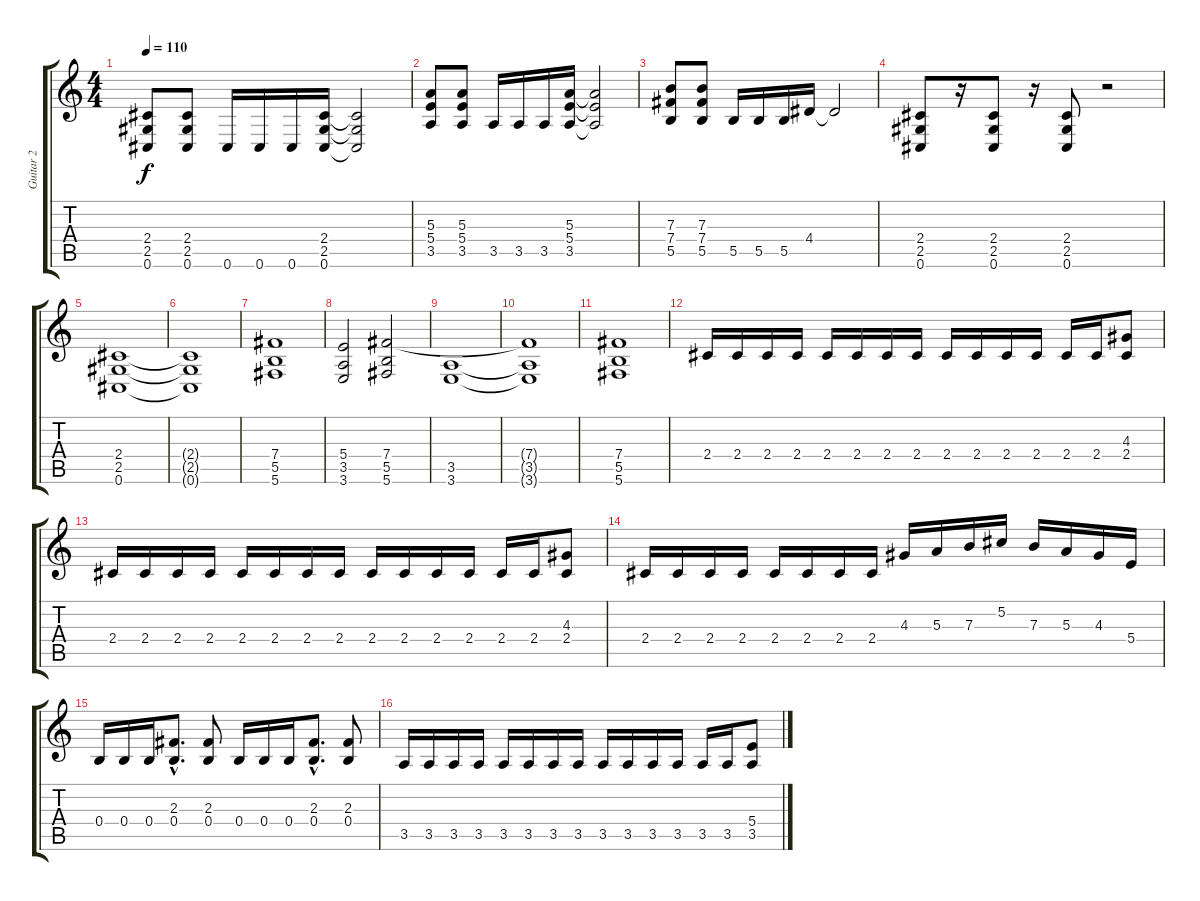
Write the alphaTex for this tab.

\track ("Guitar 2" "Guitar 2") {instrument distortionguitar}
\staff {score tabs}
\tuning (Db4 Ab3 E3 B2 Gb2 Db2) {hide}
\ts (4 4)
\tempo 110
\clef g2
\ks c
(2.4 2.5 0.6).8{dy f} (2.4 2.5 0.6).8 0.6.16 0.6.16 0.6.16 (2.4 2.5 0.6).16 (2.4{t} 2.5{t} 0.6{t}).2 |
(5.3 5.4 3.5).8 (5.3 5.4 3.5).8 3.5.16 3.5.16 3.5.16 (5.3 5.4 3.5).16 (5.3{t} 5.4{t} 3.5{t}).2 |
(7.3 7.4 5.5).8 (7.3 7.4 5.5).8 5.5.16 5.5.16 5.5.16 4.4.16 4.4{t}.2 |
(2.4 2.5 0.6).8 r.16 (2.4 2.5 0.6).8 r.16 (2.4 2.5 0.6).8 r.2 |
(2.4 2.5 0.6).1 |
(2.4{t} 2.5{t} 0.6{t}).1 |
(7.4 5.5 5.6).1 |
(5.4 3.5 3.6).2 (7.4 5.5 5.6).2 |
(3.5 3.6).1 |
(7.4{t} 3.5{t} 3.6{t}).1 |
(7.4 5.5 5.6).1 |
2.4.16 2.4.16 2.4.16 2.4.16 2.4.16 2.4.16 2.4.16 2.4.16 2.4.16 2.4.16 2.4.16 2.4.16 2.4.16 2.4.16 (4.3 2.4).8 |
2.4.16 2.4.16 2.4.16 2.4.16 2.4.16 2.4.16 2.4.16 2.4.16 2.4.16 2.4.16 2.4.16 2.4.16 2.4.16 2.4.16 (4.3 2.4).8 |
2.4.16 2.4.16 2.4.16 2.4.16 2.4.16 2.4.16 2.4.16 2.4.16 4.3.16 5.3.16 7.3.16 5.2.16 7.3.16 5.3.16 4.3.16 5.4.16 |
0.4.16 0.4.16 0.4.16 (2.3{hac} 0.4{hac}).8{d} (2.3 0.4).8 0.4.16 0.4.16 0.4.16 (2.3{hac} 0.4{hac}).8{d} (2.3 0.4).8 |
3.5.16 3.5.16 3.5.16 3.5.16 3.5.16 3.5.16 3.5.16 3.5.16 3.5.16 3.5.16 3.5.16 3.5.16 3.5.16 3.5.16 (5.4 3.5).8
